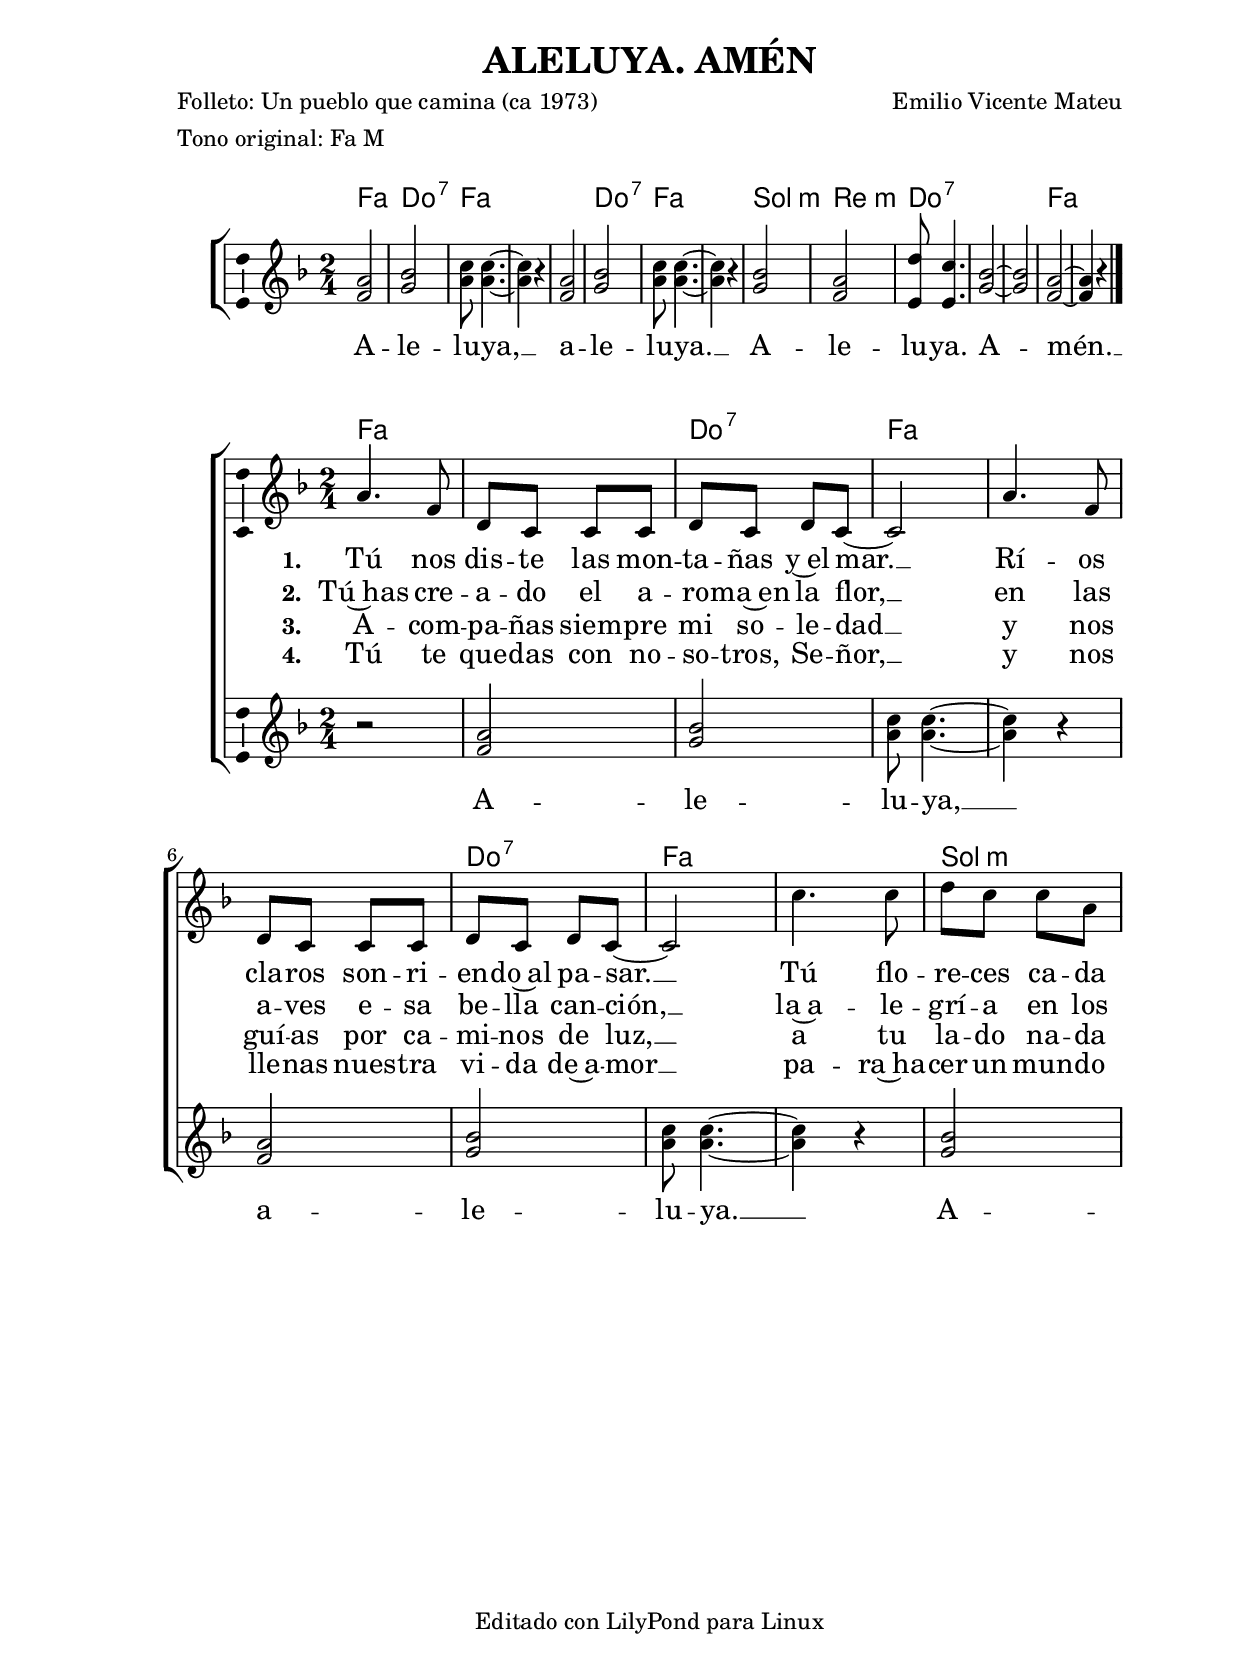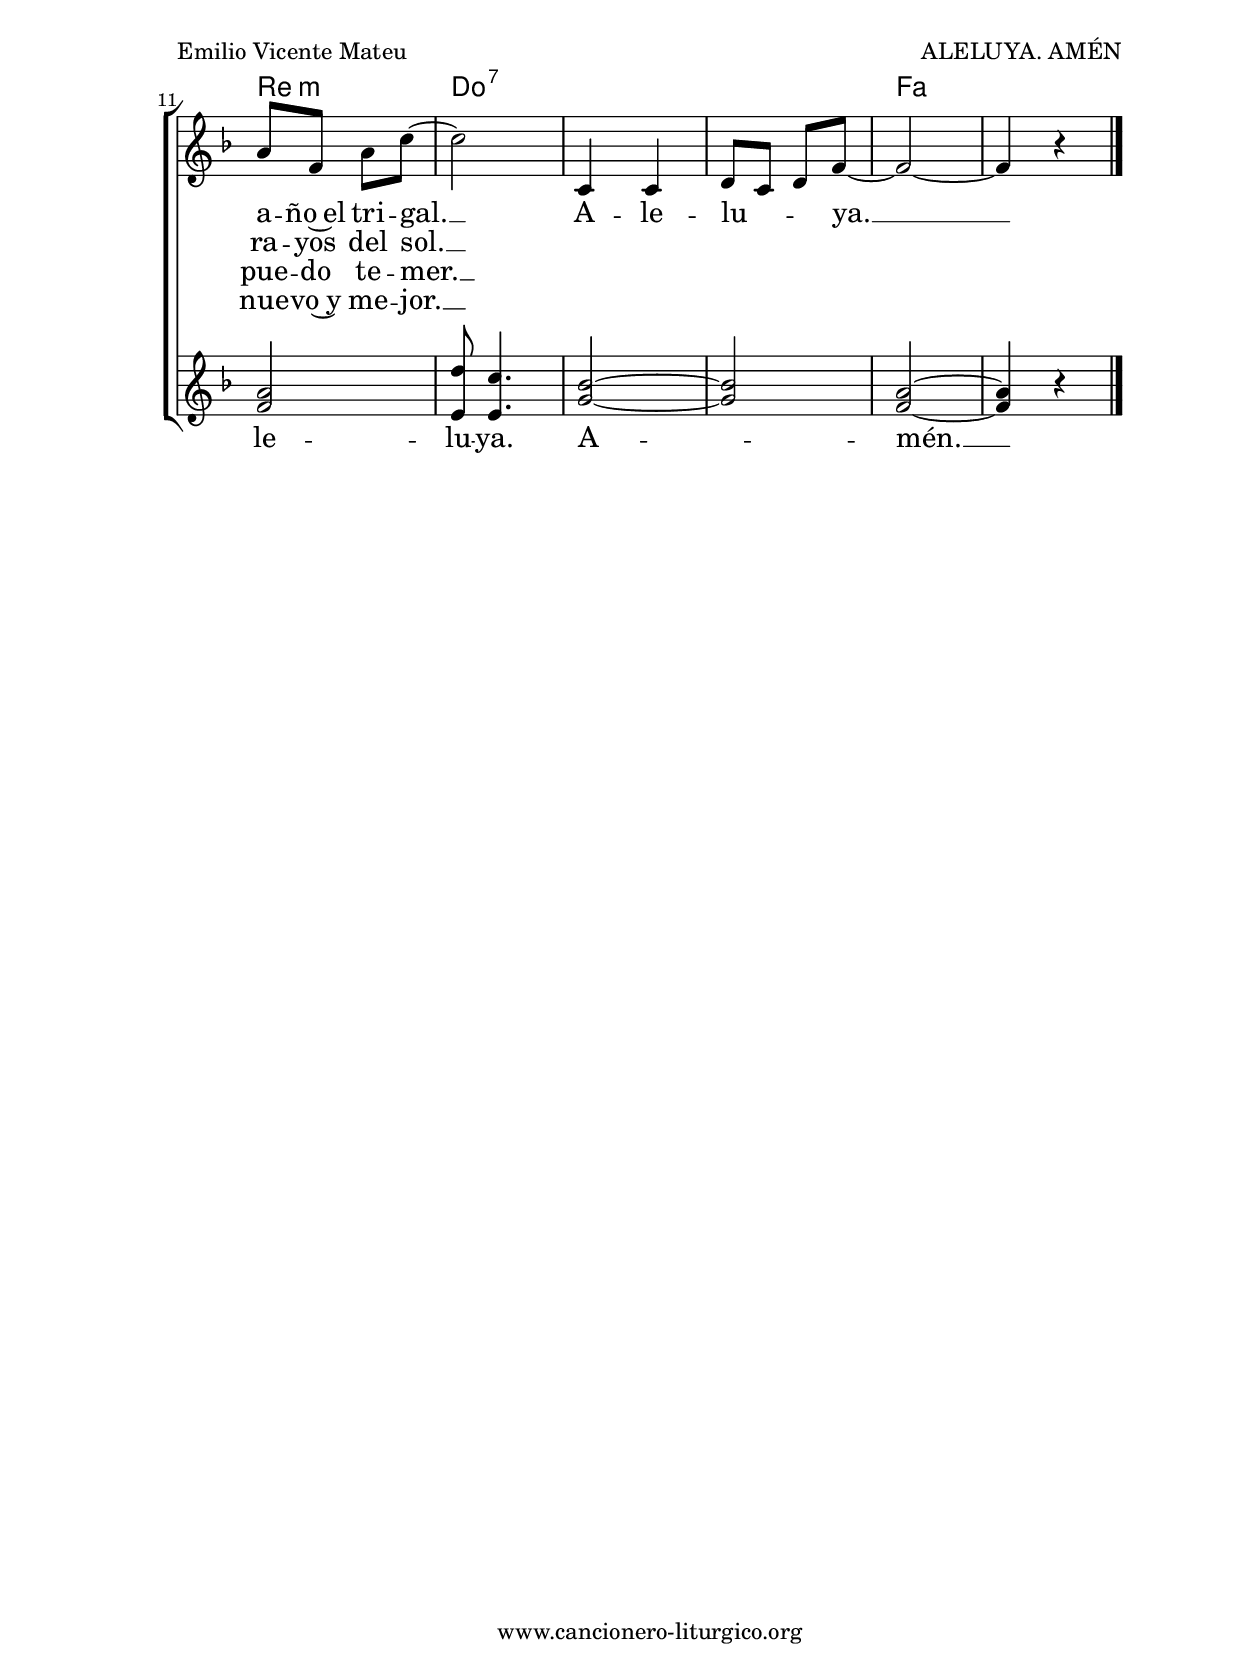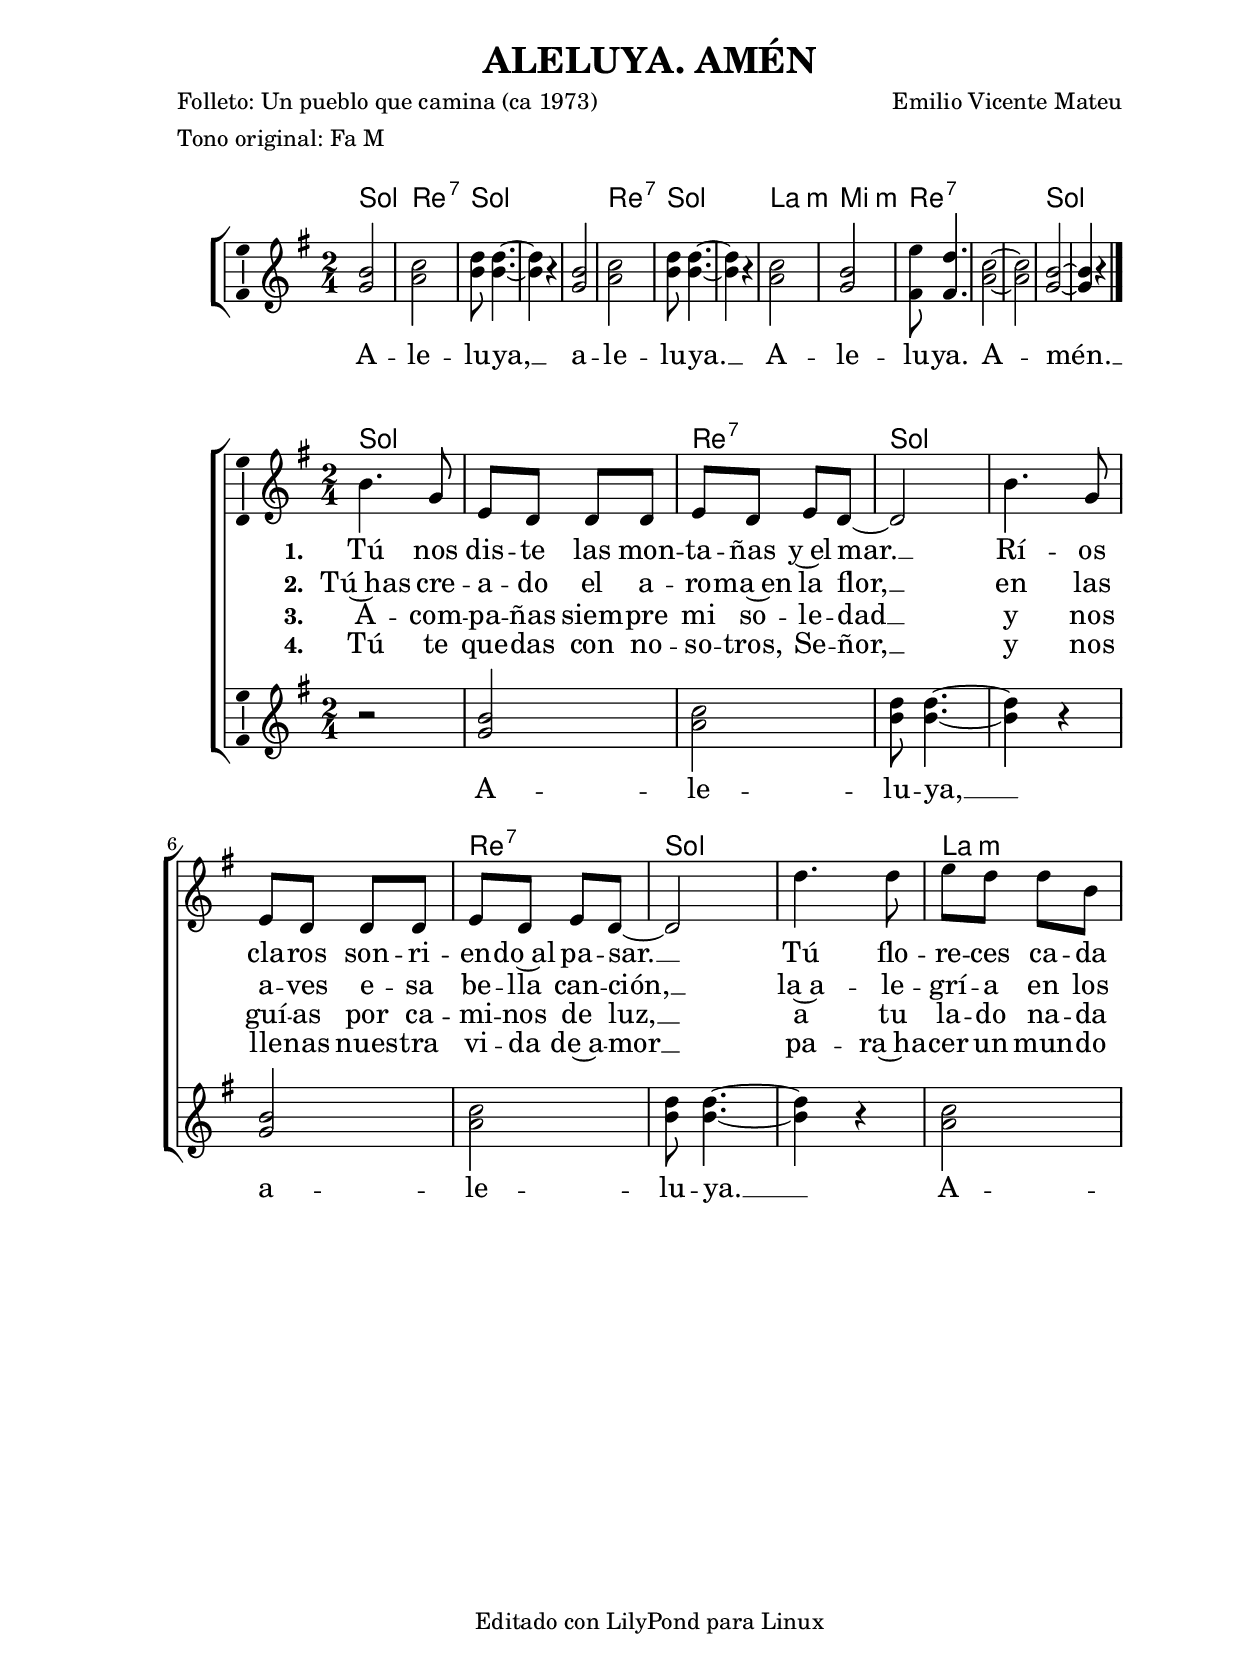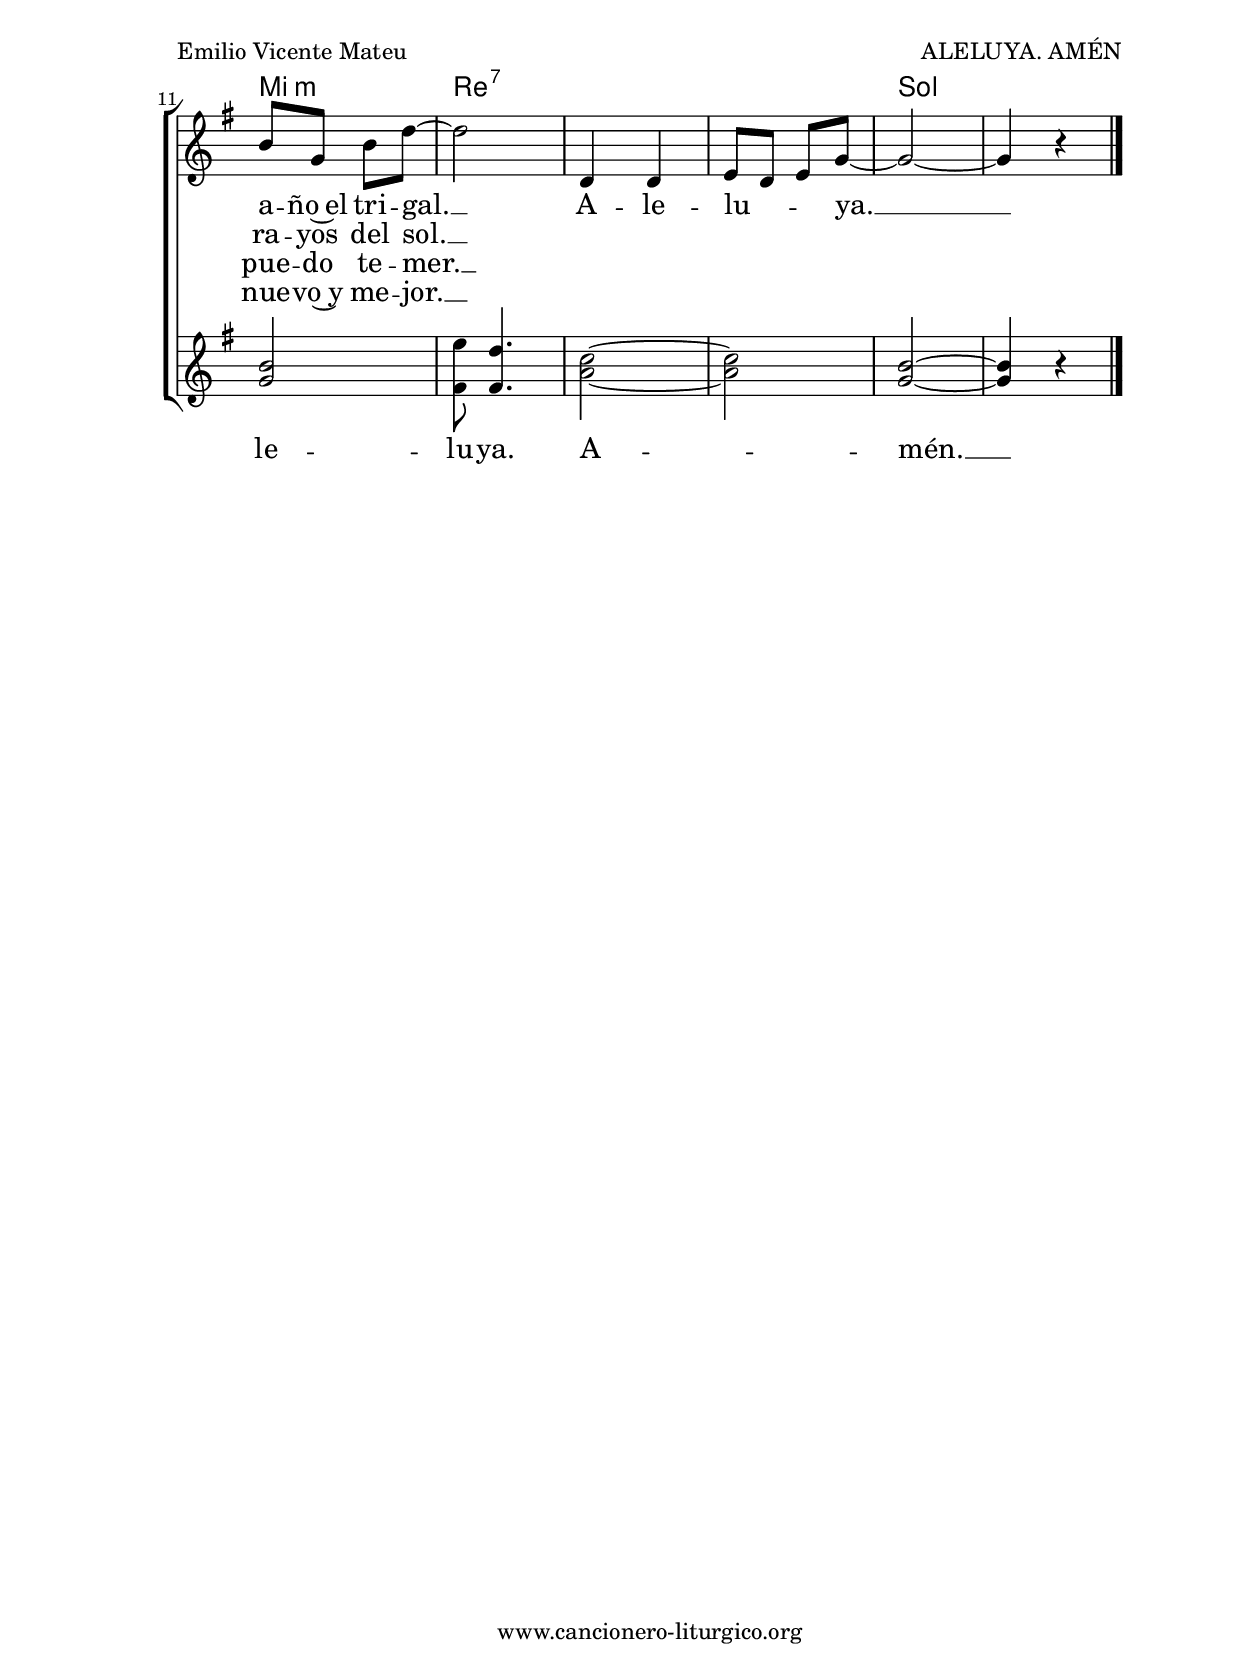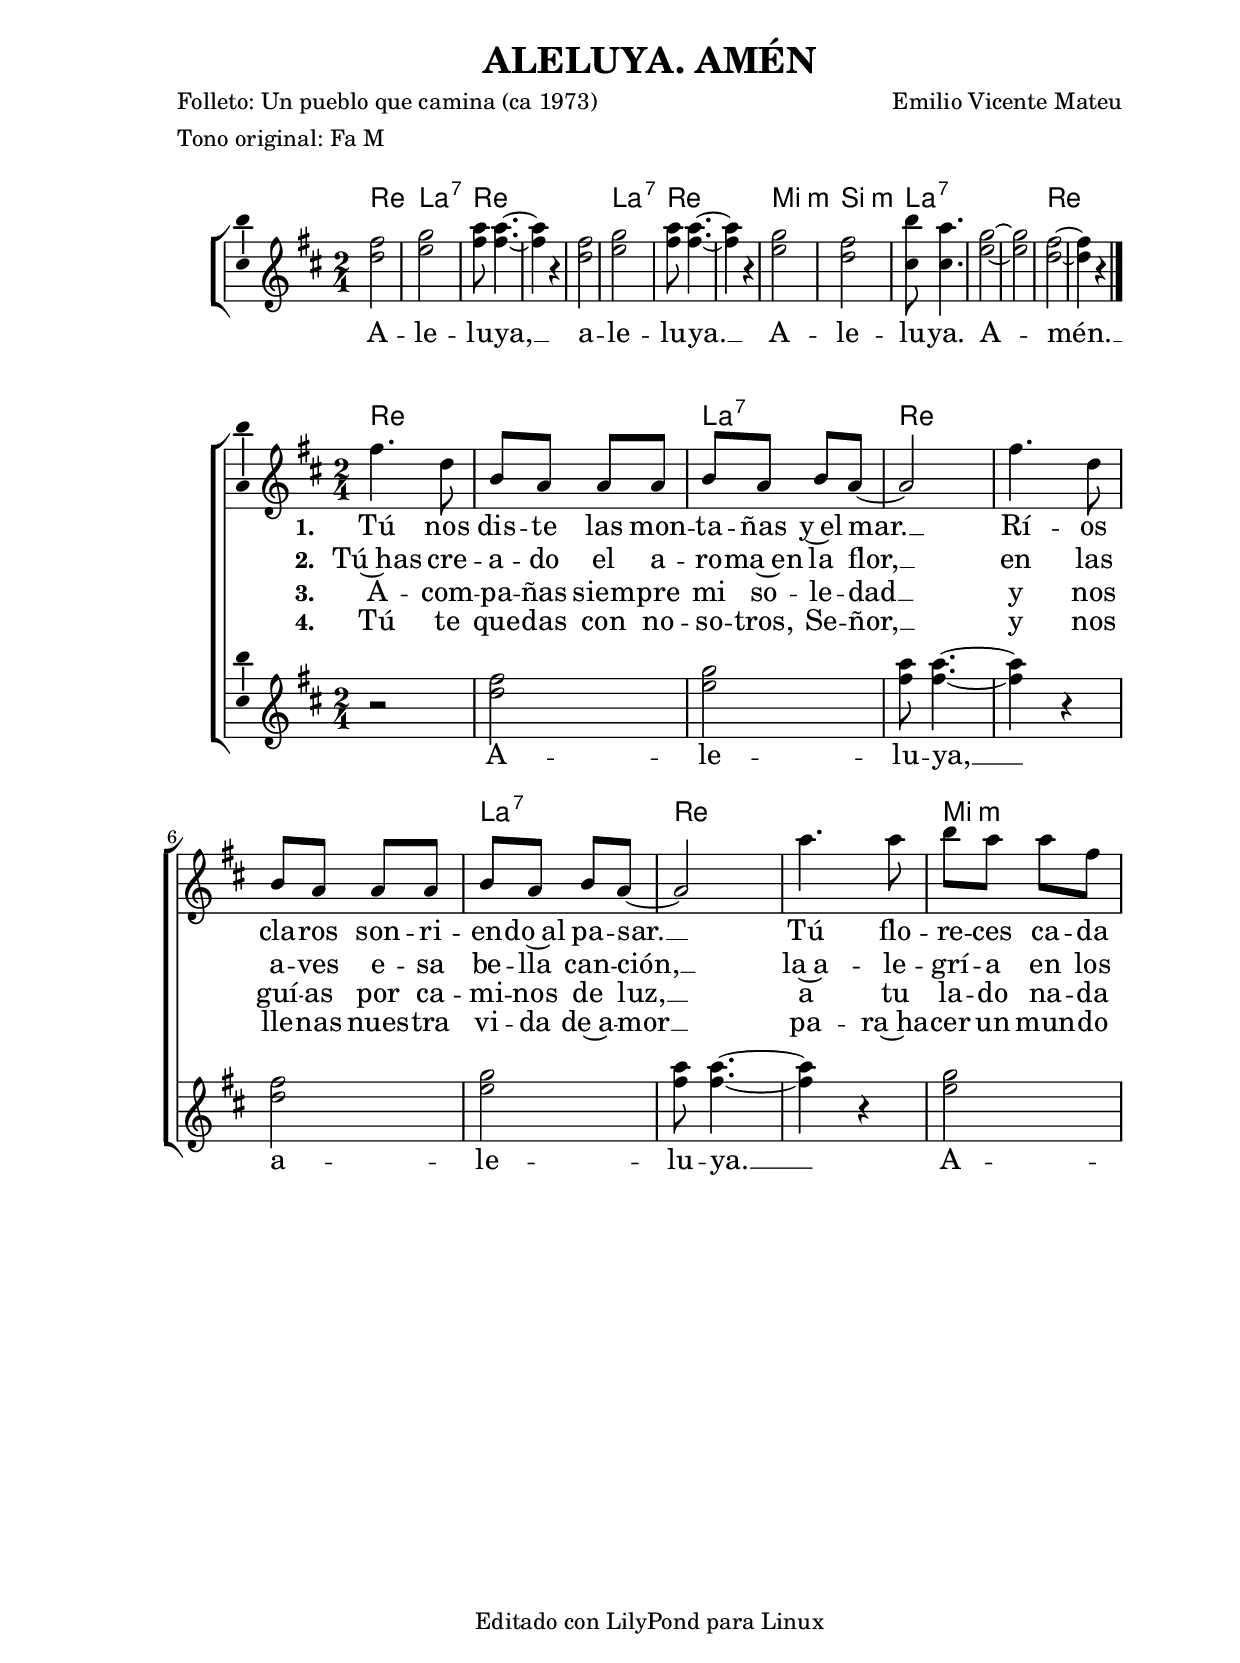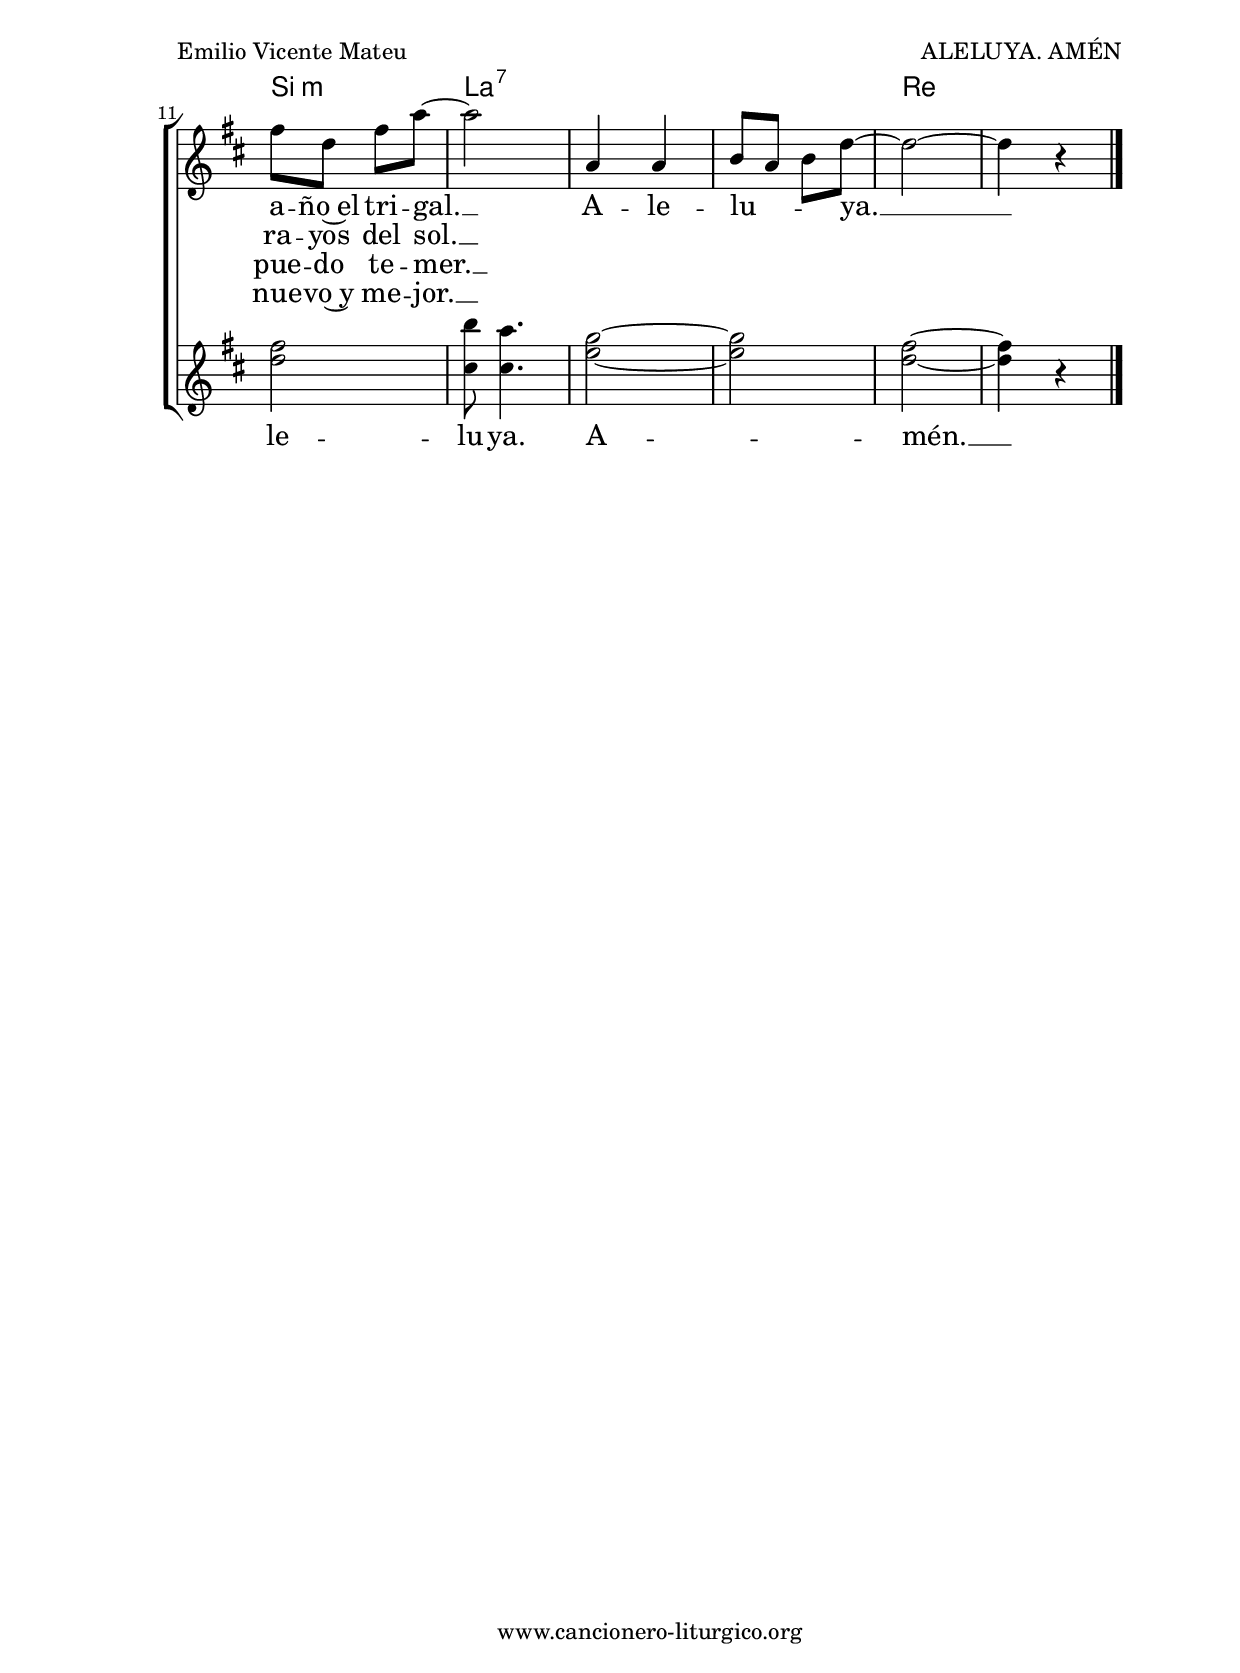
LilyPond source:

%
%para convertir .midi en .wav:
%timidity filename.midi -Ow -o finename.wav
%
%
%Para convertir de .wav a .mp3:
%lame -h -m j filename.wav
%
%
%para escuchar el midi:
%timidity nombrefichero.midi
%


%versión de lilypond para la que se ha escrito esta partitura:
\version "2.16.0"

	%Tamaño papel
	#(set-default-paper-size "a4")
	%Tamaño partitura
	#(set-global-staff-size 20)
	%No responde al pulsar sobre una nota
	#(ly:set-option 'point-and-click #f)

%parámetros del encabezamiento:
\header {
	title = "ALELUYA. AMÉN"
	subtitle = ""
	composer = "Emilio Vicente Mateu"
	poet = "Folleto: Un pueblo que camina (ca 1973)"
	meter = "Tono original: Fa M"
	arranger = ""
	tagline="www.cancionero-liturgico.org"
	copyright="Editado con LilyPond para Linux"
	}

%parámetros asociados al papel:
\paper  {
	oddHeaderMarkup = \markup {\fill-line { \on-the-fly #not-first-page \fromproperty #'header:title \on-the-fly #not-first-page \fromproperty #'header:composer }}
	evenHeaderMarkup = \markup {\fill-line { \fromproperty #'header:composer \fromproperty #'header:title }}
	#(set-paper-size "a4")
	print-page-number = ##f
	first-page-number = 1
	print-first-page-number = ##f
%	head-separation = 3.0 \cm
	top-margin = 2.0 \cm
	bottom-margin = 0.5\cm
%%%	bottom-margin = -2.5\cm
	left-margin = 3.0 \cm
	line-width = 16.0 \cm 
	indent = 8\mm
	interscoreline = 2.\mm
	between-system-space = 15\mm
%	para que las partituras no llenen la hoja:
	ragged-bottom = ##t
%	idem para la última hoja:
	ragged-last-bottom = ##f
%	para que las partituras llenen el ancho del papel:
	ragged-last = ##f
	after-title-space = 2.5 \cm
%page-count=1
%system-count=8

	%Flexible Vertical Spacing
%	markup-markup-spacing =
%	#'((basic-distance . 15) (minimum-distance . 15) (padding . 3))
	markup-system-spacing =
	#'((basic-distance . 15) (minimum-distance . 15) (padding . 3))
	system-system-spacing =
	#'((basic-distance . 15) (minimum-distance . 15) (padding . 3))
	score-system-spacing =
	#'((basic-distance . 15) (minimum-distance . 15) (padding . 5))
%	top-system-spacing = % header
%	#'((basic-distance . 8) (minimum-distance . 0) (padding . 0))
%	top-markup-spacing =
%	#'((basic-distance . 20) (minimum-distance . 20) (padding . 0))
	last-bottom-spacing = % footer
	#'((basic-distance . 5) (minimum-distance . 5) (padding . 0))
%	score-markup-spacing =
%	#'((basic-distance . 16) (minimum-distance . 13) (padding . 0))

	}


%parámetros que afectan a toda la partitura:
global =  {
	%clave de sol (G):
	\clef G
	%armadura:
%%%	\transpose d f
	\key f \major
	\tempo 4=120
	\set Score.tempoHideNote = ##t
	}


acordes = {
	\italianChords
	\chordmode {
	\transpose d f
{

d2 a:7 d s s a:7 d s e:m b:m a:7 s s d s

}
}
}


melodia = 
%%%\transpose d f
{
	\relative c''{
	\time 2/4

<<
{
a2
bes
c8 c4.~
c4 r4
a2
bes
c8 c4.~
c4 r4
bes2
a2
d8 c4.
bes2~
bes2
a2~
a4 r4
}
{
f2
g
a8 a4.~
a4 r4
f2
g
a8 a4.~
a4 r4
g2
f2
e8 e4.
g2~
g2
f2~
f4 r4
}
>>

\bar "|."

	}
	}


acordesdos = {
	\italianChords
	\chordmode {
	\transpose d f
{

d2 s a:7 d s
s a:7 d s e:m
b:m a:7 s s d s

}
}
}

melodiauno = 

%%%\transpose d f
{
	\relative c''{
	\time 2/4

a4. f8
d8 c c c
d8 c d c~
c2
a'4. f8
d8 c c c
d8 c d c~
c2
c'4. c8
d8 c c a
a8 f a c~
c2
c,4 c
d8 c d f~
f2~
f4 r4

\bar "|."
}
}

melodiados = 

%%%\transpose d f
{
	\relative c''{
	\time 2/4

r2

<<
{
a2
bes
c8 c4.~
c4 r4
a2
bes
c8 c4.~
c4 r4
bes2
a2
d8 c4.
bes2~
bes2
a2~
a4 r4
}
{
f2
g
a8 a4.~
a4 r4
f2
g
a8 a4.~
a4 r4
g2
f2
e8 e4.
g2~
g2
f2~
f4 r4
}
>>

\bar "|."
}
}



texto = \lyricmode {
A -- le -- lu -- ya, __ a -- le -- lu -- ya. __
A -- le -- lu -- ya. A -- mén. __

	}

textouno = \lyricmode {
\set stanza =#"1. " Tú nos dis -- te las mon -- ta -- ñas y~el mar. __
Rí -- os cla -- ros son -- ri -- en -- do~al pa -- sar. __
Tú flo -- re -- ces ca -- da a -- ño~el tri -- gal. __
A -- le -- lu -- _ _ ya. __

	}

textodos = \lyricmode {
A -- le -- lu -- ya, __ a -- le -- lu -- ya. __
A -- le -- lu -- ya. A -- mén. __

	}

textotres = \lyricmode {
\set stanza =#"2. " Tú~has cre -- a -- do el a -- ro -- ma~en la flor, __
en las a -- ves e -- sa be -- lla can -- ción, __
la~a -- le -- grí -- a en los ra -- yos del sol. __
"  "
	}

textocuatro = \lyricmode {
\set stanza =#"3. " A -- com -- pa -- ñas siem -- pre mi so -- le -- dad __
y nos guí -- as por ca -- mi -- nos de luz, __
a tu la -- do na -- da pue -- do te -- mer. __
"  "
	}

textocinco = \lyricmode {
\set stanza =#"4. " Tú te que -- das con no -- so -- tros, Se -- ñor, __
y nos lle -- nas nues -- tra vi -- da de~a -- mor __
pa -- ra~ha -- cer un mun -- do nue -- vo~y me -- jor. __
"  "
	}


acordesStaff = \context ChordNames = acordesStaff <<
	\set chordChanges = ##t
	\acordes
	>>

acordesdosStaff = \context ChordNames = acordesdosStaff <<
	\set chordChanges = ##t
	\acordesdos
	>>


vozStaff = \context Voice = vozStaff
\with {\consists "Ambitus_engraver"}
<<
%	\set Staff.instrumentName = ""
%	\set Staff.shortInstrumentName = ""
%	\set Staff.midiInstrument = #"clarinet"
%	\set Staff.midiInstrument = #"cello"
%	\set Staff.midiInstrument = #"flute"
	\set Staff.midiInstrument = #"electric guitar (jazz)"
%	\set Staff.midiInstrument = #"english horn"
%	\set Staff.midiInstrument = #"violin"
%	\set Staff.midiInstrument = #"glockenspiel"
	\set Staff.midiMinimumVolume = #0.7
	\set Staff.midiMaximumVolume = #0.9
	\global
	\melodia
	>>

vozunoStaff = \context Voice = vozunoStaff
\with {\consists "Ambitus_engraver"}
<<
%	\set Staff.instrumentName = ""
%	\set Staff.shortInstrumentName = ""
%	\set Staff.midiInstrument = #"clarinet"
%	\set Staff.midiInstrument = #"cello"
	\set Staff.midiInstrument = #"flute"
%	\set Staff.midiInstrument = #"electric guitar (jazz)"
%	\set Staff.midiInstrument = #"english horn"
%	\set Staff.midiInstrument = #"violin"
%	\set Staff.midiInstrument = #"glockenspiel"
	\set Staff.midiMinimumVolume = #0.7
	\set Staff.midiMaximumVolume = #0.9
	\global
	\melodiauno
	>>

vozdosStaff = \context Voice = vozdosStaff
\with {\consists "Ambitus_engraver"}
<<
%	\set Staff.instrumentName = ""
%	\set Staff.shortInstrumentName = ""
%	\set Staff.midiInstrument = #"clarinet"
%	\set Staff.midiInstrument = #"cello"
	\set Staff.midiInstrument = #"flute"
%	\set Staff.midiInstrument = #"electric guitar (jazz)"
%	\set Staff.midiInstrument = #"english horn"
%	\set Staff.midiInstrument = #"violin"
%	\set Staff.midiInstrument = #"glockenspiel"
	\set Staff.midiMinimumVolume = #0.7
	\set Staff.midiMaximumVolume = #0.9
	\global
	\melodiados
	>>


textoStaff = \context Lyrics = textoStaff <<
	\lyricsto vozStaff \texto
	>>

textounoStaff = \context Lyrics = textounoStaff <<
	\lyricsto vozunoStaff \textouno
	>>

textodosStaff = \context Lyrics = textodosStaff <<
	\lyricsto vozdosStaff \textodos
	>>

textotresStaff = \context Lyrics = textotresStaff <<
	\lyricsto vozunoStaff \textotres
	>>

textocuatroStaff = \context Lyrics = textocuatroStaff <<
	\lyricsto vozunoStaff \textocuatro
	>>

textocincoStaff = \context Lyrics = textocincoStaff <<
	\lyricsto vozunoStaff \textocinco
	>>

\book {
	\score {
		\context ChoirStaff {
			\override StaffGroup.SystemStartBracket #'collapse-height = #1
			\override Score.SystemStartBar #'collapse-height = #1
			<<
			\acordesStaff
			\vozStaff
			\textoStaff
			>>
			}
		\layout {
	    		\context {
				\Lyrics
				\override LyricText #'font-size = #2
				}
	   		 \context {
				\Score
				\override StaffSymbol #'staff-space = #(magstep +3)
				}
			}
		}
	\score {
		\context ChoirStaff {
%			\override StaffGroup.SystemStartBracket #'collapse-height = #1
%			\override Score.SystemStartBar #'collapse-height = #1
			<<
			\acordesdosStaff
			\vozunoStaff
			\textounoStaff
			\textotresStaff
			\textocuatroStaff
			\textocincoStaff
			\vozdosStaff
			\textodosStaff
			>>
			}
		\layout {
	    		\context {
				\Lyrics
				\override LyricText #'font-size = #2
				}
	   		 \context {
				\Score
				\override StaffSymbol #'staff-space = #(magstep +3)
				}
			}
		}
	\score {
		\unfoldRepeats
		\context ChoirStaff {
			<<
			\acordesStaff
			\vozStaff
			>>
			<<
			\acordesdosStaff
			\vozunoStaff
			\vozdosStaff
			>>
			}
		\midi {
	  		\context {
	  			\Score
				tempoWholesPerMinute = #(ly:make-moment 70 4)
				}
			}
		}
	}



#(define output-suffix "C")
\book {
	\score {
		\context ChoirStaff {
			\override StaffGroup.SystemStartBracket #'collapse-height = #1
			\override Score.SystemStartBar #'collapse-height = #1
\transpose c d
			<<
			\acordesStaff
			\vozStaff
			\textoStaff
			>>
			}
		\layout {
	    		\context {
				\Lyrics
				\override LyricText #'font-size = #2
				}
	   		 \context {
				\Score
				\override StaffSymbol #'staff-space = #(magstep +3)
				}
			}
		}
	\score {
		\context ChoirStaff {
%			\override StaffGroup.SystemStartBracket #'collapse-height = #1
%			\override Score.SystemStartBar #'collapse-height = #1
\transpose c d
			<<
			\acordesdosStaff
			\vozunoStaff
			\textounoStaff
			\textotresStaff
			\textocuatroStaff
			\textocincoStaff
			\vozdosStaff
			\textodosStaff
			>>
			}
		\layout {
	    		\context {
				\Lyrics
				\override LyricText #'font-size = #2
				}
	   		 \context {
				\Score
				\override StaffSymbol #'staff-space = #(magstep +3)
				}
			}
		}
	}

#(define output-suffix "S")
\book {
	\score {
		\context ChoirStaff {
			\override StaffGroup.SystemStartBracket #'collapse-height = #1
			\override Score.SystemStartBar #'collapse-height = #1
\transpose c a
			<<
			\acordesStaff
			\vozStaff
			\textoStaff
			>>
			}
		\layout {
	    		\context {
				\Lyrics
				\override LyricText #'font-size = #2
				}
	   		 \context {
				\Score
				\override StaffSymbol #'staff-space = #(magstep +3)
				}
			}
		}
	\score {
		\context ChoirStaff {
%			\override StaffGroup.SystemStartBracket #'collapse-height = #1
%			\override Score.SystemStartBar #'collapse-height = #1
\transpose c a
			<<
			\acordesdosStaff
			\vozunoStaff
			\textounoStaff
			\textotresStaff
			\textocuatroStaff
			\textocincoStaff
			\vozdosStaff
			\textodosStaff
			>>
			}
		\layout {
	    		\context {
				\Lyrics
				\override LyricText #'font-size = #2
				}
	   		 \context {
				\Score
				\override StaffSymbol #'staff-space = #(magstep +3)
				}
			}
		}
	}


